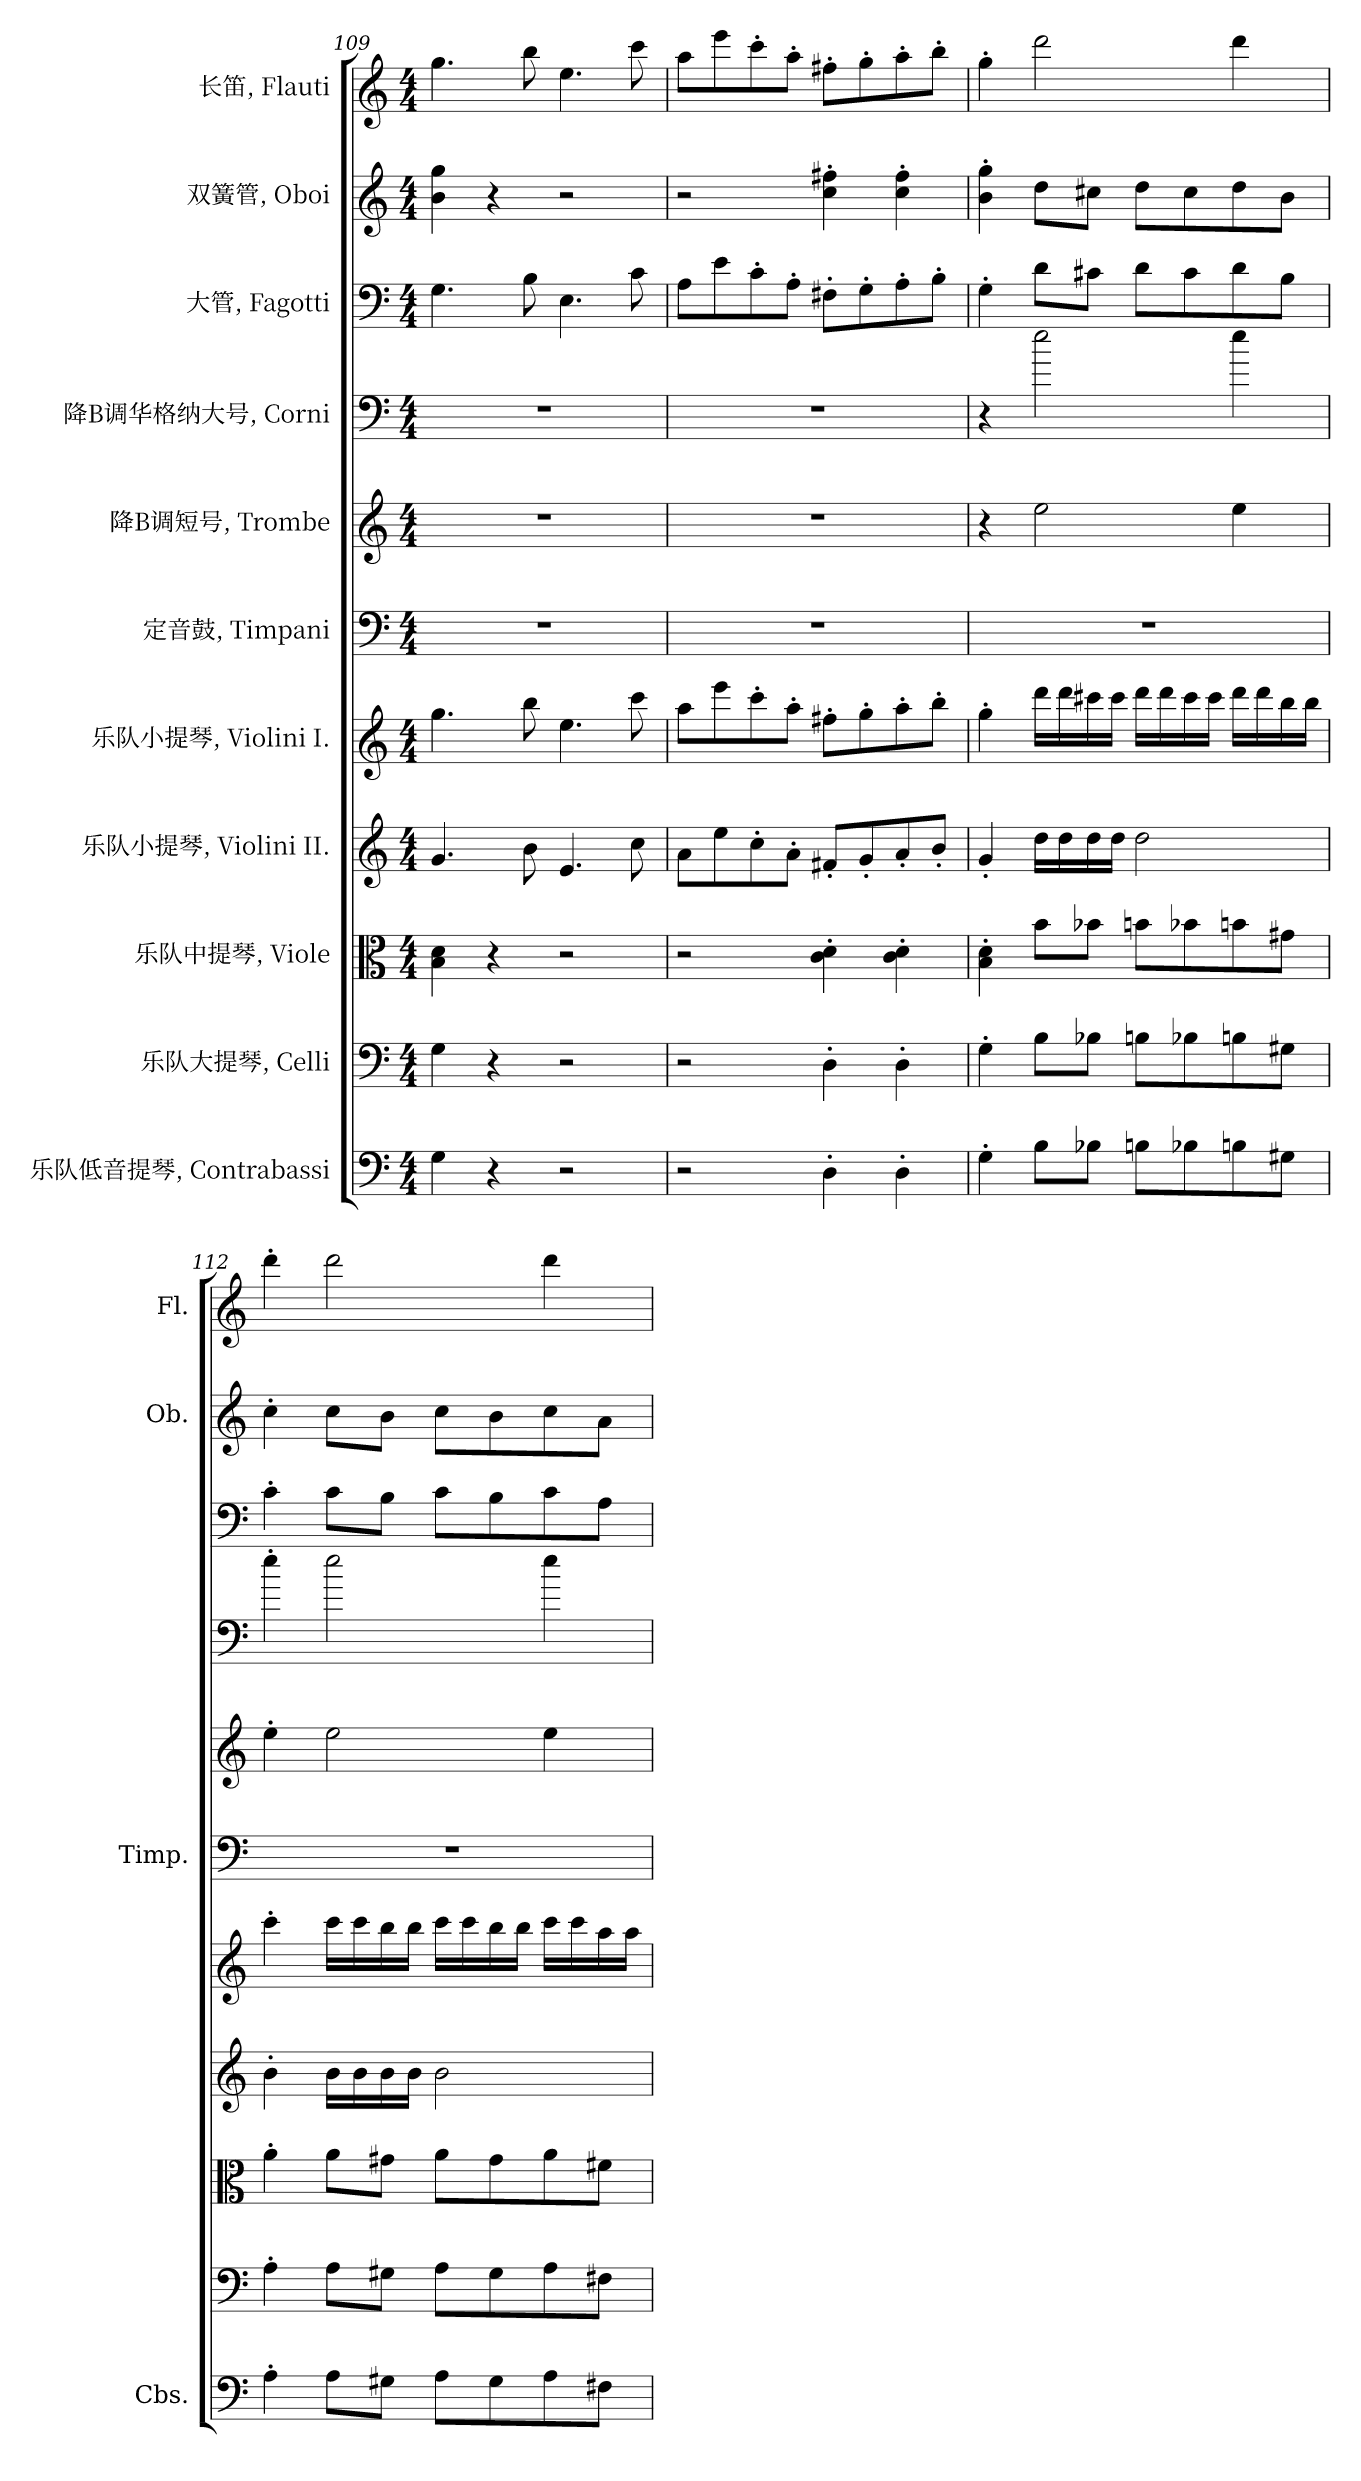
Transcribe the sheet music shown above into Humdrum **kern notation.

**kern	**kern	**kern	**kern	**kern	**kern	**kern	**kern	**kern	**kern	**kern
*part11	*part10	*part9	*part8	*part7	*part6	*part5	*part4	*part3	*part2	*part1
*staff11	*staff10	*staff9	*staff8	*staff7	*staff6	*staff5	*staff4	*staff3	*staff2	*staff1
*I"乐队低音提琴, Contrabassi	*I"乐队大提琴, Celli	*I"乐队中提琴, Viole	*I"乐队小提琴, Violini II.	*I"乐队小提琴, Violini I.	*I"定音鼓, Timpani	*I"降B调短号, Trombe	*I"降B调华格纳大号, Corni	*I"大管, Fagotti	*I"双簧管, Oboi	*I"长笛, Flauti
*I'Cbs.	*	*	*	*	*I'Timp.	*	*	*	*I'Ob.	*I'Fl.
!!LO:PB:g=z
*clefF4	*clefF4	*clefC3	*clefG2	*clefG2	*clefF4	*clefG2	*clefF4	*clefF4	*clefG2	*clefG2
*ITrd7c12	*	*	*	*	*	*ITrd1c2	*ITrd1c2	*	*	*
*k[]	*k[]	*k[]	*k[]	*k[]	*k[]	*k[b-e-]	*k[b-e-]	*k[]	*k[]	*k[]
*M4/4	*M4/4	*M4/4	*M4/4	*M4/4	*M4/4	*M4/4	*M4/4	*M4/4	*M4/4	*M4/4
=109	=109	=109	=109	=109	=109	=109	=109	=109	=109	=109
4GG\	4G\	4B\ 4d\	4.g/	4.gg\	1r	1r	1r	4.G\	4b\ 4gg\	4.gg\
4r	4r	4r	.	.	.	.	.	.	4r	.
.	.	.	8b\	8bb\	.	.	.	8B\	.	8bb\
2r	2r	2r	4.e/	4.ee\	.	.	.	4.E\	2r	4.ee\
.	.	.	8cc\	8ccc\	.	.	.	8c\	.	8ccc\
=110	=110	=110	=110	=110	=110	=110	=110	=110	=110	=110
2r	2r	2r	8a\L	8aa\L	1r	1r	1r	8A\L	2r	8aa\L
.	.	.	8ee\	8eee\	.	.	.	8e\	.	8eee\
.	.	.	8cc'\	8ccc'\	.	.	.	8c'\	.	8ccc'\
.	.	.	8a'\J	8aa'\J	.	.	.	8A'\J	.	8aa'\J
4DD'\	4D'\	4c\' 4d\'	8f#X'/L	8ff#X'\L	.	.	.	8F#X'\L	4cc\' 4ff#X\'	8ff#X'\L
.	.	.	8g'/	8gg'\	.	.	.	8G'\	.	8gg'\
4DD'\	4D'\	4c\' 4d\'	8a'/	8aa'\	.	.	.	8A'\	4cc\' 4ff#\'	8aa'\
.	.	.	8b'/J	8bb'\J	.	.	.	8B'\J	.	8bb'\J
=111	=111	=111	=111	=111	=111	=111	=111	=111	=111	=111
4GG'\	4G'\	4B\' 4d\'	4g'/	4gg'\	1r	4r	4r	4G'\	4b\' 4gg\'	4gg'\
8BB\L	8B\L	8b\L	16dd\LL	16ddd\LL	.	2dd\	2dd\	8d\L	8dd\L	2ddd\
.	.	.	16dd\	16ddd\	.	.	.	.	.	.
8BB-X\J	8B-X\J	8b-X\J	16dd\	16ccc#X\	.	.	.	8c#X\J	8cc#X\J	.
.	.	.	16dd\JJ	16ccc#\JJ	.	.	.	.	.	.
8BBn\L	8Bn\L	8bn\L	2dd\	16ddd\LL	.	.	.	8d\L	8dd\L	.
.	.	.	.	16ddd\	.	.	.	.	.	.
8BB-X\	8B-X\	8b-X\	.	16ccc#\	.	.	.	8c#\	8cc#\	.
.	.	.	.	16ccc#\JJ	.	.	.	.	.	.
8BBn\	8Bn\	8bn\	.	16ddd\LL	.	4dd\	4dd\	8d\	8dd\	4ddd\
.	.	.	.	16ddd\	.	.	.	.	.	.
8GG#X\J	8G#X\J	8g#X\J	.	16bb\	.	.	.	8B\J	8b\J	.
.	.	.	.	16bb\JJ	.	.	.	.	.	.
!!LO:PB:g=z
=112	=112	=112	=112	=112	=112	=112	=112	=112	=112	=112
4AA'\	4A'\	4a'\	4b'\	4ccc'\	1r	4dd'\	4dd'\	4c'\	4cc'\	4ddd'\
8AA\L	8A\L	8a\L	16b\LL	16ccc\LL	.	2dd\	2dd\	8c\L	8cc\L	2ddd\
.	.	.	16b\	16ccc\	.	.	.	.	.	.
8GG#X\J	8G#X\J	8g#X\J	16b\	16bb\	.	.	.	8B\J	8b\J	.
.	.	.	16b\JJ	16bb\JJ	.	.	.	.	.	.
8AA\L	8A\L	8a\L	2b\	16ccc\LL	.	.	.	8c\L	8cc\L	.
.	.	.	.	16ccc\	.	.	.	.	.	.
8GG#\	8G#\	8g#\	.	16bb\	.	.	.	8B\	8b\	.
.	.	.	.	16bb\JJ	.	.	.	.	.	.
8AA\	8A\	8a\	.	16ccc\LL	.	4dd\	4dd\	8c\	8cc\	4ddd\
.	.	.	.	16ccc\	.	.	.	.	.	.
8FF#X\J	8F#X\J	8f#X\J	.	16aa\	.	.	.	8A\J	8a\J	.
.	.	.	.	16aa\JJ	.	.	.	.	.	.
=	=	=	=	=	=	=	=	=	=	=
*-	*-	*-	*-	*-	*-	*-	*-	*-	*-	*-
